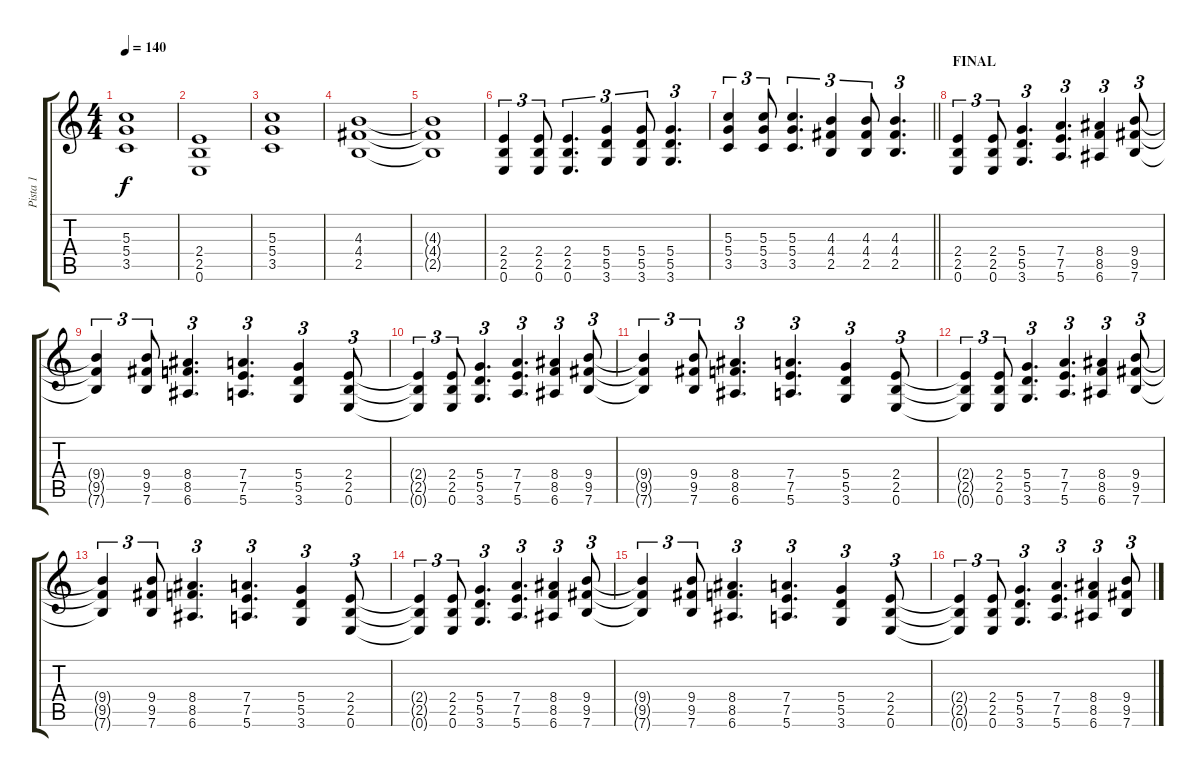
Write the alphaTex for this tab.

\track ("Pista 1" "Pista 1") {instrument overdrivenguitar}
\staff {score tabs}
\tuning (E4 B3 G3 D3 A2 E2) {hide}
\ts (4 4)
\tempo 140
\clef g2
\ks c
(5.3 5.4 3.5).1{dy f} |
(2.4 2.5 0.6).1 |
(5.3 5.4 3.5).1 |
(4.3 4.4 2.5).1 |
(4.3{t} 4.4{t} 2.5{t}).1 |
(2.4 2.5 0.6).4{tu (3 2)} (2.4 2.5 0.6).8{tu (3 2)} (2.4 2.5 0.6).4{d tu (3 2)} (5.4 5.5 3.6).4{tu (3 2)} (5.4 5.5 3.6).8{tu (3 2)} (5.4 5.5 3.6).4{d tu (3 2)} |
\barLineRight lightlight
(5.3 5.4 3.5).4{tu (3 2)} (5.3 5.4 3.5).8{tu (3 2)} (5.3 5.4 3.5).4{d tu (3 2)} (4.3 4.4 2.5).4{tu (3 2)} (4.3 4.4 2.5).8{tu (3 2)} (4.3 4.4 2.5).4{d tu (3 2)} |
\section ("" "FINAL")
(2.4 2.5 0.6).4{tu (3 2)} (2.4 2.5 0.6).8{tu (3 2)} (5.4 5.5 3.6).4{d tu (3 2)} (7.4 7.5 5.6).4{d tu (3 2)} (8.4 8.5 6.6).4{tu (3 2)} (9.4 9.5 7.6).8{tu (3 2)} |
(9.4{t} 9.5{t} 7.6{t}).4{tu (3 2)} (9.4 9.5 7.6).8{tu (3 2)} (8.4 8.5 6.6).4{d tu (3 2)} (7.4 7.5 5.6).4{d tu (3 2)} (5.4 5.5 3.6).4{tu (3 2)} (2.4 2.5 0.6).8{tu (3 2)} |
(2.4{t} 2.5{t} 0.6{t}).4{tu (3 2)} (2.4 2.5 0.6).8{tu (3 2)} (5.4 5.5 3.6).4{d tu (3 2)} (7.4 7.5 5.6).4{d tu (3 2)} (8.4 8.5 6.6).4{tu (3 2)} (9.4 9.5 7.6).8{tu (3 2)} |
(9.4{t} 9.5{t} 7.6{t}).4{tu (3 2)} (9.4 9.5 7.6).8{tu (3 2)} (8.4 8.5 6.6).4{d tu (3 2)} (7.4 7.5 5.6).4{d tu (3 2)} (5.4 5.5 3.6).4{tu (3 2)} (2.4 2.5 0.6).8{tu (3 2)} |
(2.4{t} 2.5{t} 0.6{t}).4{tu (3 2)} (2.4 2.5 0.6).8{tu (3 2)} (5.4 5.5 3.6).4{d tu (3 2)} (7.4 7.5 5.6).4{d tu (3 2)} (8.4 8.5 6.6).4{tu (3 2)} (9.4 9.5 7.6).8{tu (3 2)} |
(9.4{t} 9.5{t} 7.6{t}).4{tu (3 2)} (9.4 9.5 7.6).8{tu (3 2)} (8.4 8.5 6.6).4{d tu (3 2)} (7.4 7.5 5.6).4{d tu (3 2)} (5.4 5.5 3.6).4{tu (3 2)} (2.4 2.5 0.6).8{tu (3 2)} |
(2.4{t} 2.5{t} 0.6{t}).4{tu (3 2)} (2.4 2.5 0.6).8{tu (3 2)} (5.4 5.5 3.6).4{d tu (3 2)} (7.4 7.5 5.6).4{d tu (3 2)} (8.4 8.5 6.6).4{tu (3 2)} (9.4 9.5 7.6).8{tu (3 2)} |
(9.4{t} 9.5{t} 7.6{t}).4{tu (3 2)} (9.4 9.5 7.6).8{tu (3 2)} (8.4 8.5 6.6).4{d tu (3 2)} (7.4 7.5 5.6).4{d tu (3 2)} (5.4 5.5 3.6).4{tu (3 2)} (2.4 2.5 0.6).8{tu (3 2)} |
(2.4{t} 2.5{t} 0.6{t}).4{tu (3 2)} (2.4 2.5 0.6).8{tu (3 2)} (5.4 5.5 3.6).4{d tu (3 2)} (7.4 7.5 5.6).4{d tu (3 2)} (8.4 8.5 6.6).4{tu (3 2)} (9.4 9.5 7.6).8{tu (3 2)}
